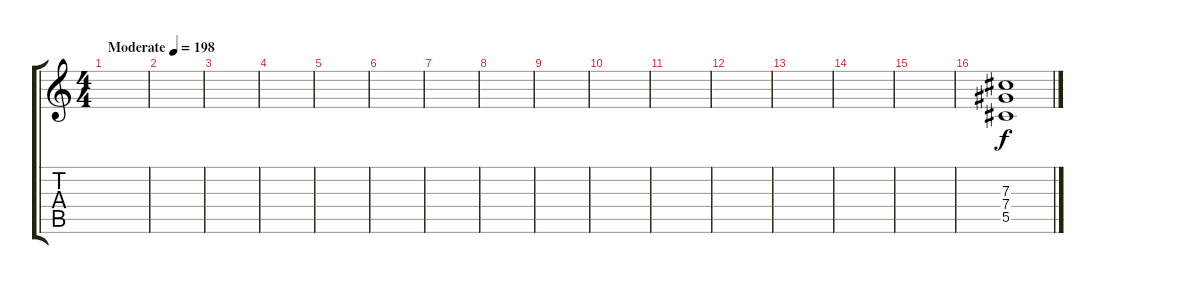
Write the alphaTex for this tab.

\track "" {instrument distortionguitar}
\staff {score tabs}
\tuning (Eb4 Bb3 Gb3 Db3 Ab2 Eb2) {hide}
\ts (4 4)
\tempo (198 "Moderate")
\clef g2
\ks c
|
|
|
|
|
|
|
|
|
|
|
|
|
|
|
(7.3 7.4 5.5).1{instrument reversecymbal}
